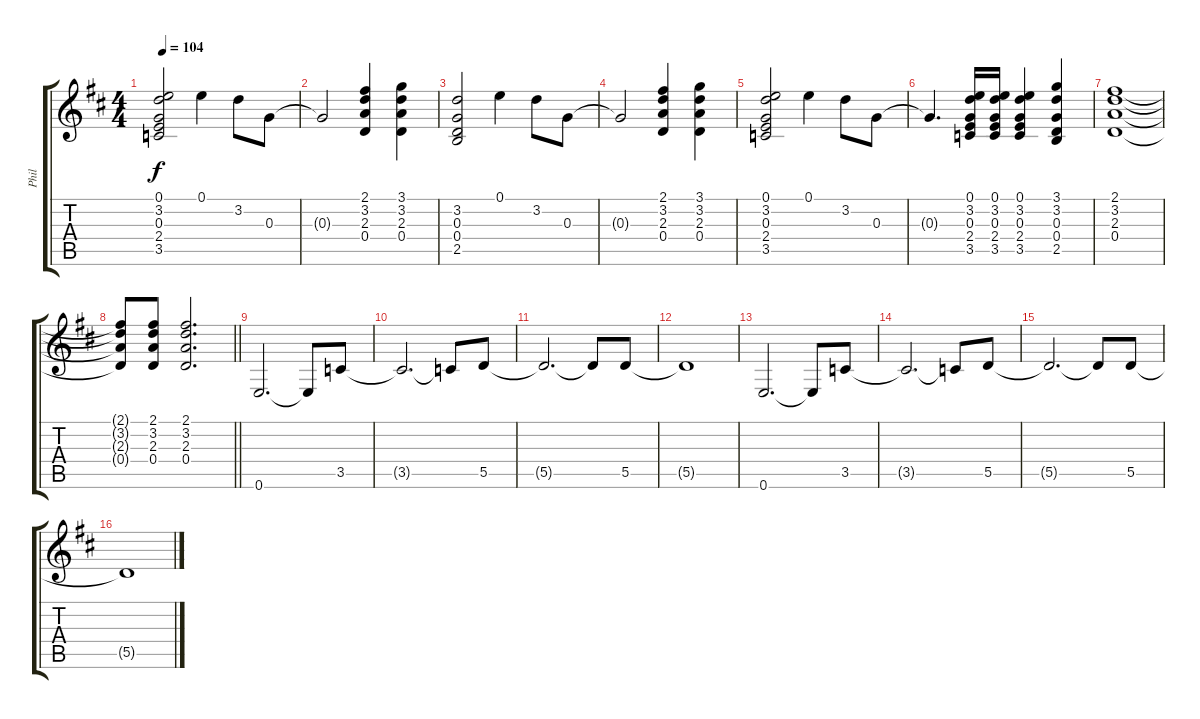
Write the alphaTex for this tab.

\track ("Phil" "Phil") {instrument electricguitarclean}
\staff {score tabs}
\tuning (E4 B3 G3 D3 A2 E2) {hide}
\ts (4 4)
\tempo 104
\clef g2
\ks d
(0.1 3.2 0.3 2.4 3.5).2{dy f} 0.1.4 3.2.8 0.3.8 |
0.3{t}.2 (2.1 3.2 2.3 0.4).4 (3.1 3.2 2.3 0.4).4 |
(3.2 0.3 0.4 2.5).2 0.1.4 3.2.8 0.3.8 |
0.3{t}.2 (2.1 3.2 2.3 0.4).4 (3.1 3.2 2.3 0.4).4 |
(0.1 3.2 0.3 2.4 3.5).2 0.1.4 3.2.8 0.3.8 |
0.3{t}.4{d} (0.1 3.2 0.3 2.4 3.5).16 (0.1 3.2 0.3 2.4 3.5).16 (0.1 3.2 0.3 2.4 3.5).4 (3.1 3.2 0.3 0.4 2.5).4 |
(2.1 3.2 2.3 0.4).1 |
\barLineRight lightlight
(2.1{t} 3.2{t} 2.3{t} 0.4{t}).8 (2.1 3.2 2.3 0.4).8 (2.1 3.2 2.3 0.4).2{d} |
0.6.2{d instrument distortionguitar} 0.6{t}.8 3.5.8 |
3.5{t}.2{d} 3.5{t}.8 5.5.8 |
5.5{t}.2{d} 5.5{t}.8 5.5.8 |
5.5{t}.1 |
0.6.2{d} 0.6{t}.8 3.5.8 |
3.5{t}.2{d} 3.5{t}.8 5.5.8 |
5.5{t}.2{d} 5.5{t}.8 5.5.8 |
5.5{t}.1
